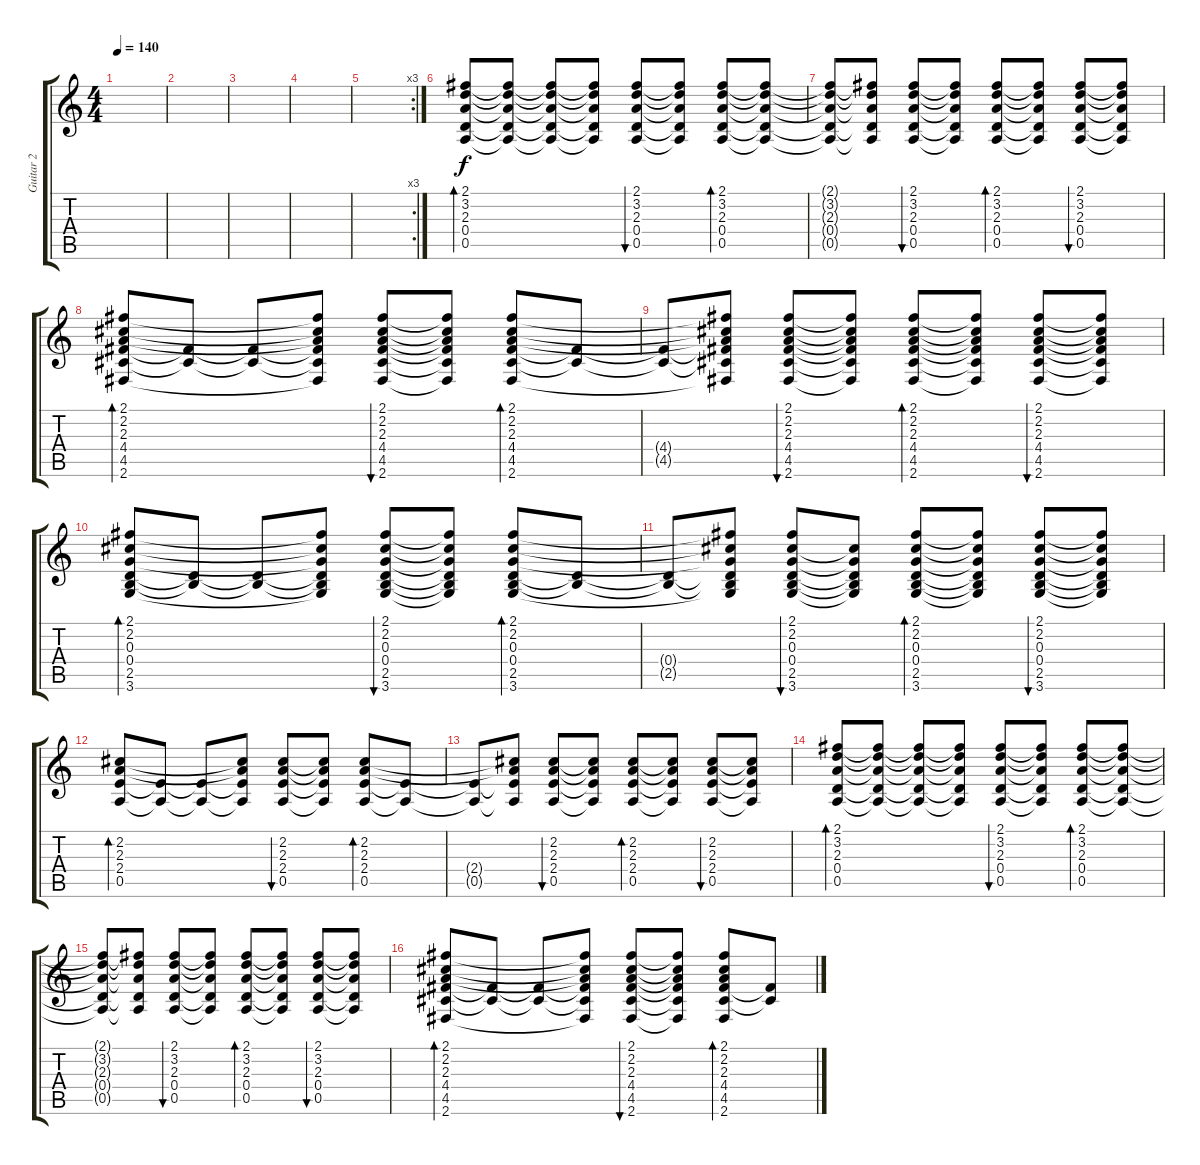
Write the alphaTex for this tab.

\track ("Guitar 2" "Guitar 2") {instrument acousticguitarsteel}
\staff {score tabs}
\tuning (E4 B3 G3 D3 A2 E2) {hide}
\ts (4 4)
\tempo 140
\clef g2
\ks c
|
|
|
|
\rc 3
|
(2.1 3.2 2.3 0.4 0.5).8{bd 60} (2.1{t} 3.2{t} 2.3{t} 0.4{t} 0.5{t}).8 (2.1{t} 3.2{t} 2.3{t} 0.4{t} 0.5{t}).8 (2.1{t} 3.2{t} 2.3{t} 0.4{t} 0.5{t}).8 (2.1 3.2 2.3 0.4 0.5).8{bu 60} (2.1{t} 3.2{t} 2.3{t} 0.4{t} 0.5{t}).8 (2.1 3.2 2.3 0.4 0.5).8{bd 60} (2.1{t} 3.2{t} 2.3{t} 0.4{t} 0.5{t}).8 |
(2.1{t} 3.2{t} 2.3{t} 0.4{t} 0.5{t}).8 (2.1{t} 3.2{t} 2.3{t} 0.4{t} 0.5{t}).8 (2.1 3.2 2.3 0.4 0.5).8{bu 60} (2.1{t} 3.2{t} 2.3{t} 0.4{t} 0.5{t}).8 (2.1 3.2 2.3 0.4 0.5).8{bd 60} (2.1{t} 3.2{t} 2.3{t} 0.4{t} 0.5{t}).8 (2.1 3.2 2.3 0.4 0.5).8{bu 60} (2.1{t} 3.2{t} 2.3{t} 0.4{t} 0.5{t}).8 |
(2.1 2.2 2.3 4.4 4.5 2.6).8{bd 60} (4.4{t} 4.5{t}).8 (4.4{t} 4.5{t}).8 (2.1{t} 2.2{t} 2.3{t} 4.4{t} 4.5{t} 2.6{t}).8 (2.1 2.2 2.3 4.4 4.5 2.6).8{bu 60} (2.1{t} 2.2{t} 2.3{t} 4.4{t} 4.5{t} 2.6{t}).8 (2.1 2.2 2.3 4.4 4.5 2.6).8{bd 60} (4.4{t} 4.5{t}).8 |
(4.4{t} 4.5{t}).8 (2.1{t} 2.2{t} 2.3{t} 4.4{t} 4.5{t} 2.6{t}).8 (2.1 2.2 2.3 4.4 4.5 2.6).8{bu 60} (2.1{t} 2.2{t} 2.3{t} 4.4{t} 4.5{t} 2.6{t}).8 (2.1 2.2 2.3 4.4 4.5 2.6).8{bd 60} (2.1{t} 2.2{t} 2.3{t} 4.4{t} 4.5{t} 2.6{t}).8 (2.1 2.2 2.3 4.4 4.5 2.6).8{bu 60} (2.1{t} 2.2{t} 2.3{t} 4.4{t} 4.5{t} 2.6{t}).8 |
(2.1 2.2 0.3 0.4 2.5 3.6).8{bd 60} (0.4{t} 2.5{t}).8 (0.4{t} 2.5{t}).8 (2.1{t} 2.2{t} 0.3{t} 0.4{t} 2.5{t} 3.6{t}).8 (2.1 2.2 0.3 0.4 2.5 3.6).8{bu 60} (2.1{t} 2.2{t} 0.3{t} 0.4{t} 2.5{t} 3.6{t}).8 (2.1 2.2 0.3 0.4 2.5 3.6).8{bd 60} (0.4{t} 2.5{t}).8 |
(0.4{t} 2.5{t}).8 (2.1{t} 2.2{t} 0.3{t} 0.4{t} 2.5{t} 3.6{t}).8 (2.1 2.2 0.3 0.4 2.5 3.6).8{bu 60} (2.2{t} 0.3{t} 0.4{t} 2.5{t} 3.6{t}).8 (2.1 2.2 0.3 0.4 2.5 3.6).8{bd 60} (2.1{t} 2.2{t} 0.3{t} 0.4{t} 2.5{t} 3.6{t}).8 (2.1 2.2 0.3 0.4 2.5 3.6).8{bu 60} (2.1{t} 2.2{t} 0.3{t} 0.4{t} 2.5{t} 3.6{t}).8 |
(2.2 2.3 2.4 0.5).8{bd 60} (2.4{t} 0.5{t}).8 (2.4{t} 0.5{t}).8 (2.2{t} 2.3{t} 2.4{t} 0.5{t}).8 (2.2 2.3 2.4 0.5).8{bu 60} (2.2{t} 2.3{t} 2.4{t} 0.5{t}).8 (2.2 2.3 2.4 0.5).8{bd 60} (2.4{t} 0.5{t}).8 |
(2.4{t} 0.5{t}).8 (2.2{t} 2.3{t} 2.4{t} 0.5{t}).8 (2.2 2.3 2.4 0.5).8{bu 60} (2.2{t} 2.3{t} 2.4{t} 0.5{t}).8 (2.2 2.3 2.4 0.5).8{bd 60} (2.2{t} 2.3{t} 2.4{t} 0.5{t}).8 (2.2 2.3 2.4 0.5).8{bu 60} (2.2{t} 2.3{t} 2.4{t} 0.5{t}).8 |
(2.1 3.2 2.3 0.4 0.5).8{bd 60} (2.1{t} 3.2{t} 2.3{t} 0.4{t} 0.5{t}).8 (2.1{t} 3.2{t} 2.3{t} 0.4{t} 0.5{t}).8 (2.1{t} 3.2{t} 2.3{t} 0.4{t} 0.5{t}).8 (2.1 3.2 2.3 0.4 0.5).8{bu 60} (2.1{t} 3.2{t} 2.3{t} 0.4{t} 0.5{t}).8 (2.1 3.2 2.3 0.4 0.5).8{bd 60} (2.1{t} 3.2{t} 2.3{t} 0.4{t} 0.5{t}).8 |
(2.1{t} 3.2{t} 2.3{t} 0.4{t} 0.5{t}).8 (2.1{t} 3.2{t} 2.3{t} 0.4{t} 0.5{t}).8 (2.1 3.2 2.3 0.4 0.5).8{bu 60} (2.1{t} 3.2{t} 2.3{t} 0.4{t} 0.5{t}).8 (2.1 3.2 2.3 0.4 0.5).8{bd 60} (2.1{t} 3.2{t} 2.3{t} 0.4{t} 0.5{t}).8 (2.1 3.2 2.3 0.4 0.5).8{bu 60} (2.1{t} 3.2{t} 2.3{t} 0.4{t} 0.5{t}).8 |
(2.1 2.2 2.3 4.4 4.5 2.6).8{bd 60} (4.4{t} 4.5{t}).8 (4.4{t} 4.5{t}).8 (2.1{t} 2.2{t} 2.3{t} 4.4{t} 4.5{t} 2.6{t}).8 (2.1 2.2 2.3 4.4 4.5 2.6).8{bu 60} (2.1{t} 2.2{t} 2.3{t} 4.4{t} 4.5{t} 2.6{t}).8 (2.1 2.2 2.3 4.4 4.5 2.6).8{bd 60} (4.4{t} 4.5{t}).8
